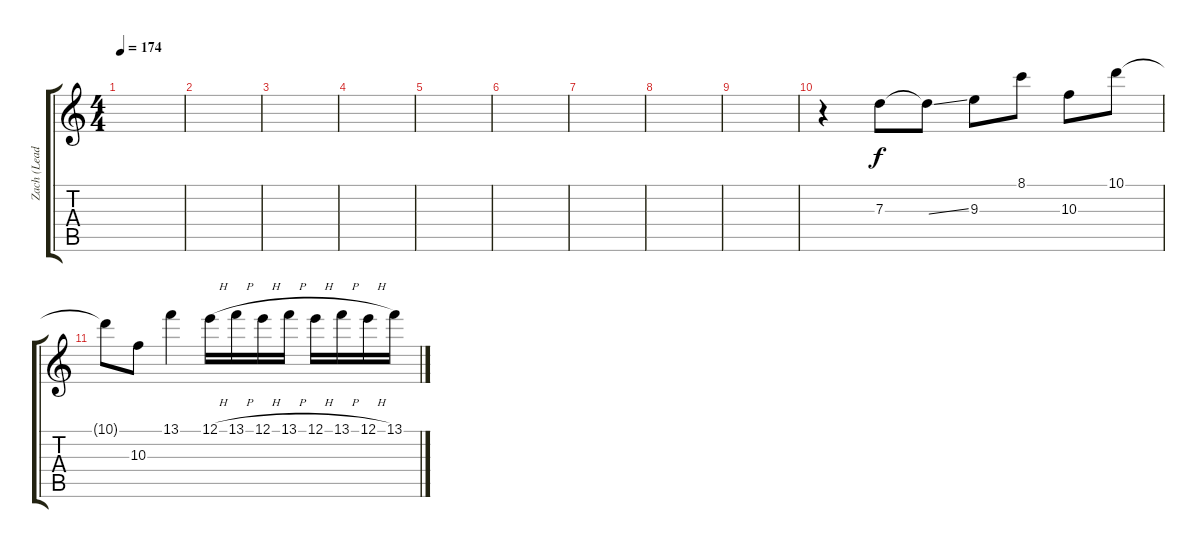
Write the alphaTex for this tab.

\track ("Zach (Lead)" "Zach (Lead") {instrument overdrivenguitar}
\staff {score tabs}
\tuning (E4 B3 G3 D3 A2 D2) {hide}
\ts (4 4)
\tempo 174
\clef g2
\ks c
|
|
|
|
|
|
|
|
|
r.4 7.3.8 7.3{ss t}.8 9.3.8 8.1.8 10.3.8 10.1.8 |
10.1{t}.8 10.3.8 13.1.4 12.1{h}.16 13.1{h}.16 12.1{h}.16 13.1{h}.16 12.1{h}.16 13.1{h}.16 12.1{h}.16 13.1.16
